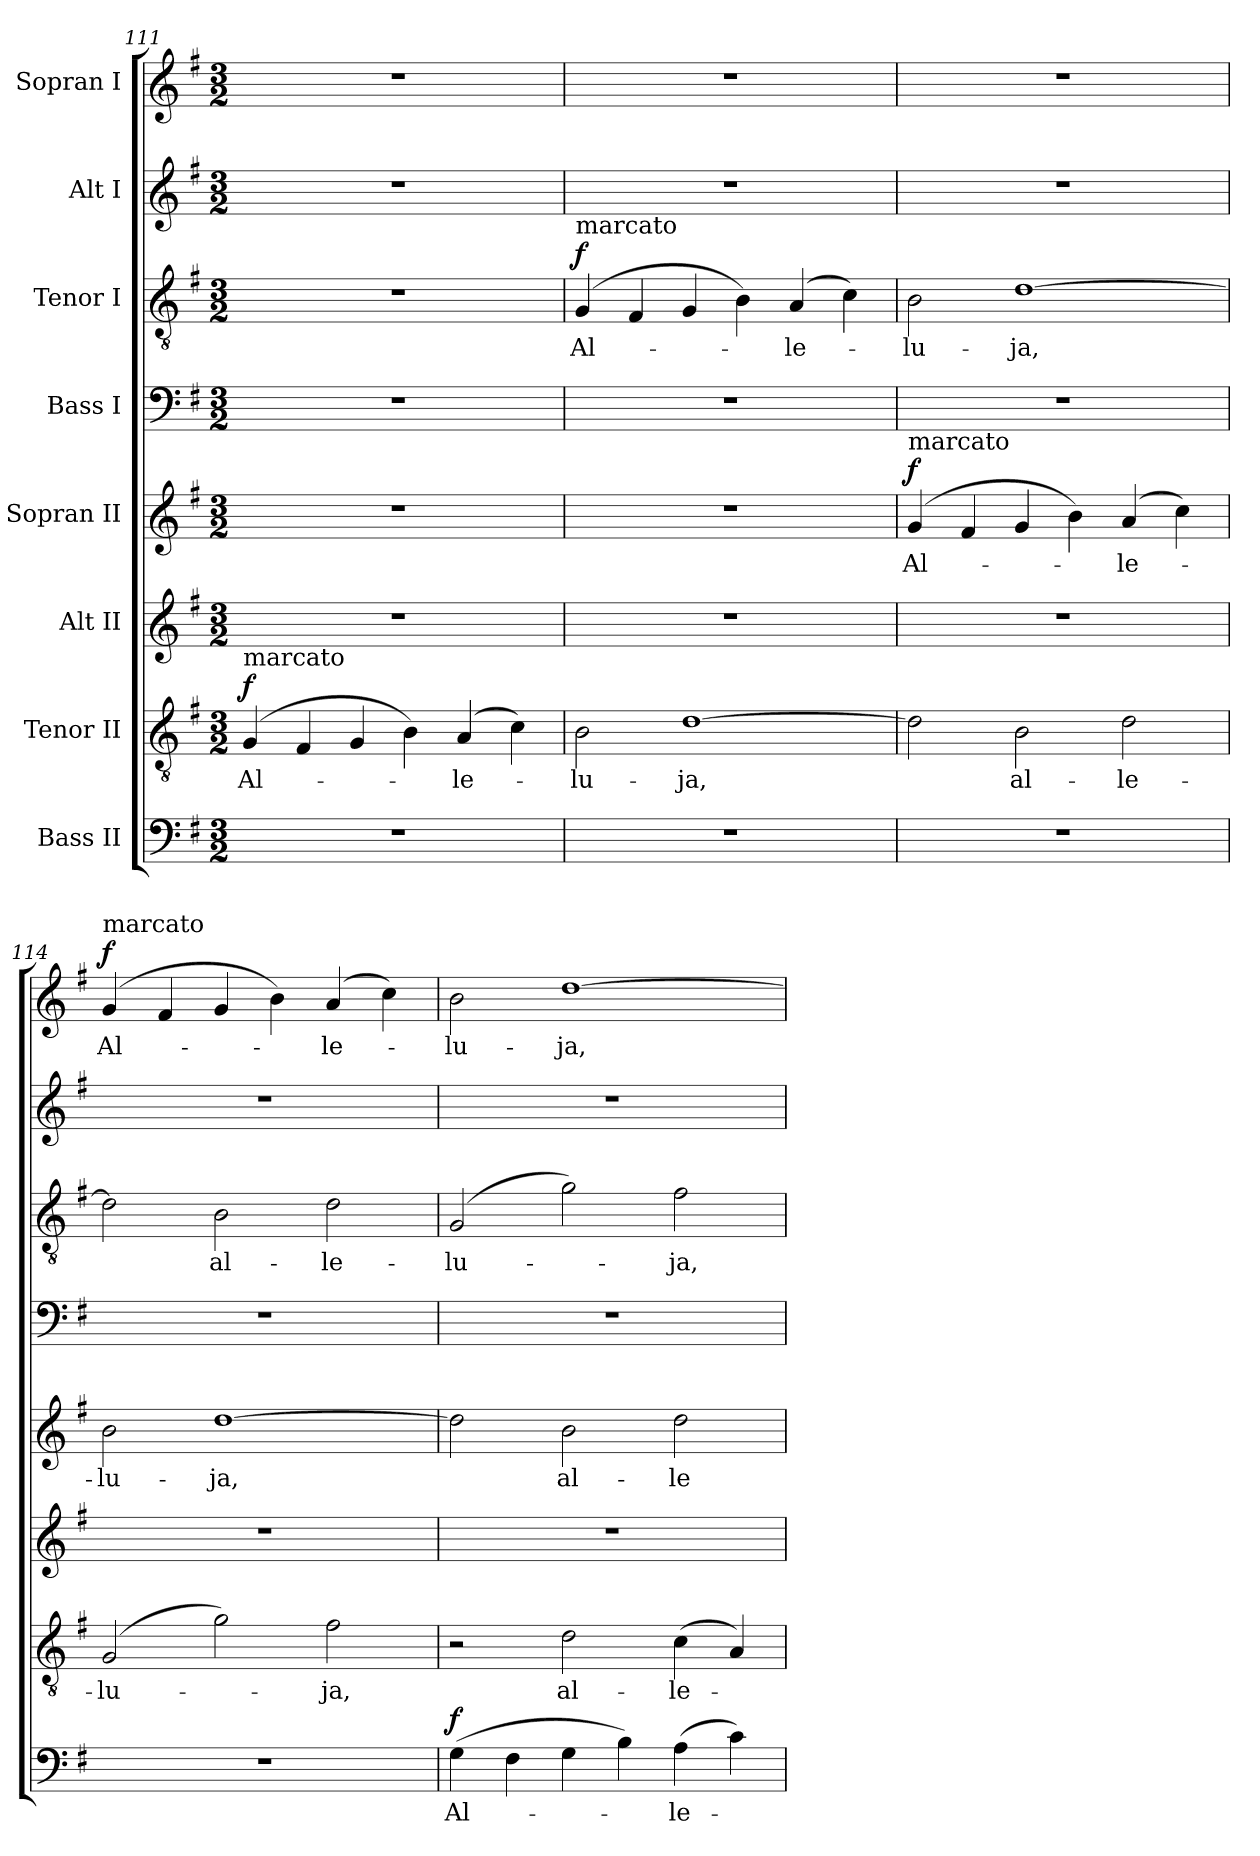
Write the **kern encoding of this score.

**kern	**text	**dynam	**kern	**text	**dynam	**kern	**kern	**text	**dynam	**kern	**kern	**text	**dynam	**kern	**kern	**text	**dynam
*part8	*part8	*part8	*part7	*part7	*part7	*part6	*part5	*part5	*part5	*part4	*part3	*part3	*part3	*part2	*part1	*part1	*part1
*staff8	*staff8	*staff8	*staff7	*staff7	*staff7	*staff6	*staff5	*staff5	*staff5	*staff4	*staff3	*staff3	*staff3	*staff2	*staff1	*staff1	*staff1
*I"Bass II	*	*	*I"Tenor II	*	*	*I"Alt II	*I"Sopran II	*	*	*I"Bass I	*I"Tenor I	*	*	*I"Alt I	*I"Sopran I	*	*
*clefF4	*	*	*clefGv2	*	*	*clefG2	*clefG2	*	*	*clefF4	*clefGv2	*	*	*clefG2	*clefG2	*	*
*k[f#]	*	*	*k[f#]	*	*	*k[f#]	*k[f#]	*	*	*k[f#]	*k[f#]	*	*	*k[f#]	*k[f#]	*	*
*G:	*	*	*G:	*	*	*G:	*G:	*	*	*G:	*G:	*	*	*G:	*G:	*	*
*M3/2	*	*	*M3/2	*	*	*M3/2	*M3/2	*	*	*M3/2	*M3/2	*	*	*M3/2	*M3/2	*	*
=111	=111	=111	=111	=111	=111	=111	=111	=111	=111	=111	=111	=111	=111	=111	=111	=111	=111
!	!	!	!LO:TX:a:t=marcato	!	!	!	!	!	!	!	!	!	!	!	!	!	!
!	!	!	!	!	!LO:DY:a	!	!	!	!	!	!	!	!	!	!	!	!
1.r	.	.	(>4G/	Al-	f	1.r	1.r	.	.	1.r	1.r	.	.	1.r	1.r	.	.
.	.	.	4F#/	.	.	.	.	.	.	.	.	.	.	.	.	.	.
.	.	.	4G/	.	.	.	.	.	.	.	.	.	.	.	.	.	.
.	.	.	4B\)	.	.	.	.	.	.	.	.	.	.	.	.	.	.
.	.	.	(>4A/	-le-	.	.	.	.	.	.	.	.	.	.	.	.	.
.	.	.	4c\)	.	.	.	.	.	.	.	.	.	.	.	.	.	.
=112	=112	=112	=112	=112	=112	=112	=112	=112	=112	=112	=112	=112	=112	=112	=112	=112	=112
!	!	!	!	!	!	!	!	!	!	!	!LO:TX:a:t=marcato	!	!	!	!	!	!
!	!	!	!	!	!	!	!	!	!	!	!	!	!LO:DY:a	!	!	!	!
1.r	.	.	2B\	-lu-	.	1.r	1.r	.	.	1.r	(>4G/	Al-	f	1.r	1.r	.	.
.	.	.	.	.	.	.	.	.	.	.	4F#/	.	.	.	.	.	.
.	.	.	[1d	-ja,	.	.	.	.	.	.	4G/	.	.	.	.	.	.
.	.	.	.	.	.	.	.	.	.	.	4B\)	.	.	.	.	.	.
.	.	.	.	.	.	.	.	.	.	.	(>4A/	-le-	.	.	.	.	.
.	.	.	.	.	.	.	.	.	.	.	4c\)	.	.	.	.	.	.
=113	=113	=113	=113	=113	=113	=113	=113	=113	=113	=113	=113	=113	=113	=113	=113	=113	=113
!	!	!	!	!	!	!	!LO:TX:a:t=marcato	!	!	!	!	!	!	!	!	!	!
!	!	!	!	!	!	!	!	!	!LO:DY:a	!	!	!	!	!	!	!	!
1.r	.	.	2d\]	.	.	1.r	(>4g/	Al-	f	1.r	2B\	-lu-	.	1.r	1.r	.	.
.	.	.	.	.	.	.	4f#/	.	.	.	.	.	.	.	.	.	.
.	.	.	2B\	al-	.	.	4g/	.	.	.	[1d	-ja,	.	.	.	.	.
.	.	.	.	.	.	.	4b\)	.	.	.	.	.	.	.	.	.	.
.	.	.	2d\	-le-	.	.	(>4a/	-le-	.	.	.	.	.	.	.	.	.
.	.	.	.	.	.	.	4cc\)	.	.	.	.	.	.	.	.	.	.
=114	=114	=114	=114	=114	=114	=114	=114	=114	=114	=114	=114	=114	=114	=114	=114	=114	=114
!	!	!	!	!	!	!	!	!	!	!	!	!	!	!	!LO:TX:a:t=marcato	!	!
!	!	!	!	!	!	!	!	!	!	!	!	!	!	!	!	!	!LO:DY:a
1.r	.	.	(>2G/	-lu-	.	1.r	2b\	-lu-	.	1.r	2d\]	.	.	1.r	(>4g/	Al-	f
.	.	.	.	.	.	.	.	.	.	.	.	.	.	.	4f#/	.	.
.	.	.	2g\)	.	.	.	[1dd	-ja,	.	.	2B\	al-	.	.	4g/	.	.
.	.	.	.	.	.	.	.	.	.	.	.	.	.	.	4b\)	.	.
.	.	.	2f#\	-ja,	.	.	.	.	.	.	2d\	-le-	.	.	(>4a/	-le-	.
.	.	.	.	.	.	.	.	.	.	.	.	.	.	.	4cc\)	.	.
!!LO:PB:g=z
=115	=115	=115	=115	=115	=115	=115	=115	=115	=115	=115	=115	=115	=115	=115	=115	=115	=115
!	!	!LO:DY:a	!	!	!	!	!	!	!	!	!	!	!	!	!	!	!
(>4G\	Al-	f	2r	.	.	1.r	2dd\]	.	.	1.r	(>2G/	-lu-	.	1.r	2b\	-lu-	.
4F#\	.	.	.	.	.	.	.	.	.	.	.	.	.	.	.	.	.
4G\	.	.	2d\	al-	.	.	2b\	al-	.	.	2g\)	.	.	.	[1dd	-ja,	.
4B\)	.	.	.	.	.	.	.	.	.	.	.	.	.	.	.	.	.
(>4A\	-le-	.	(>4c\	-le-	.	.	2dd\	-le-	.	.	2f#\	-ja,	.	.	.	.	.
4c\)	.	.	4A/)	.	.	.	.	.	.	.	.	.	.	.	.	.	.
=	=	=	=	=	=	=	=	=	=	=	=	=	=	=	=	=	=
*-	*-	*-	*-	*-	*-	*-	*-	*-	*-	*-	*-	*-	*-	*-	*-	*-	*-
